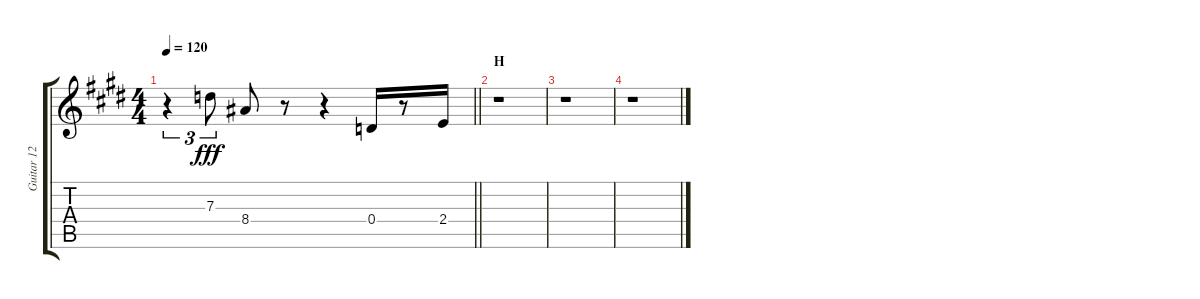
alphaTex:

\track ("Guitar 12" "Guitar 12") {instrument distortionguitar}
\staff {score tabs}
\tuning (E4 B3 G3 D3 A2 E2) {hide}
\ts (4 4)
\tempo 120
\clef g2
\barLineRight lightlight
\ks e
r.4{tu (3 2) dy fff} 7.3.8{tu (3 2)} 8.4.8 r.8 r.4 0.4.16 r.8 2.4.16 |
\section ("" "H")
r.1 |
r.1 |
r.1
